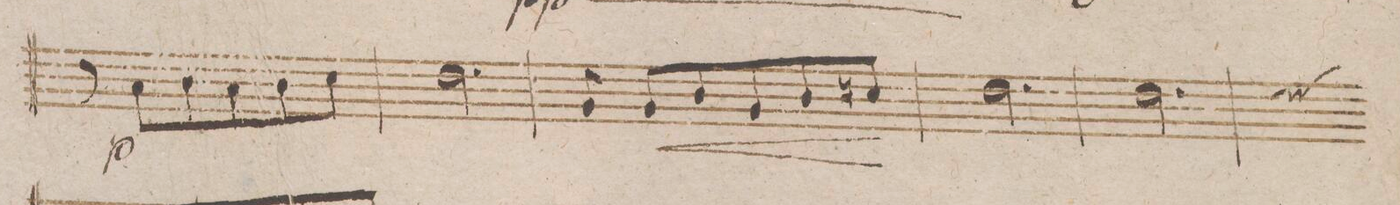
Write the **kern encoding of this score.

**kern	**dynam
*I"Violoncello et Baſso.	*
*clefF4	*
*k[b-]	*
*M3/4	*
8r	.
8C\L	p
8D\	.
8C\	.
8D\	.
8E\J	.
=78	=78
*2\right	*
2.F\	.
=79	=79
8BB-/	.
8BB-/L	<
8D/	.
8BB-/	.
8D/	.
8En/J	[
=80	=80
2.F\	.
=81	=81
2.F\	.
*custos:G	*
=82	=82
*-	*-
